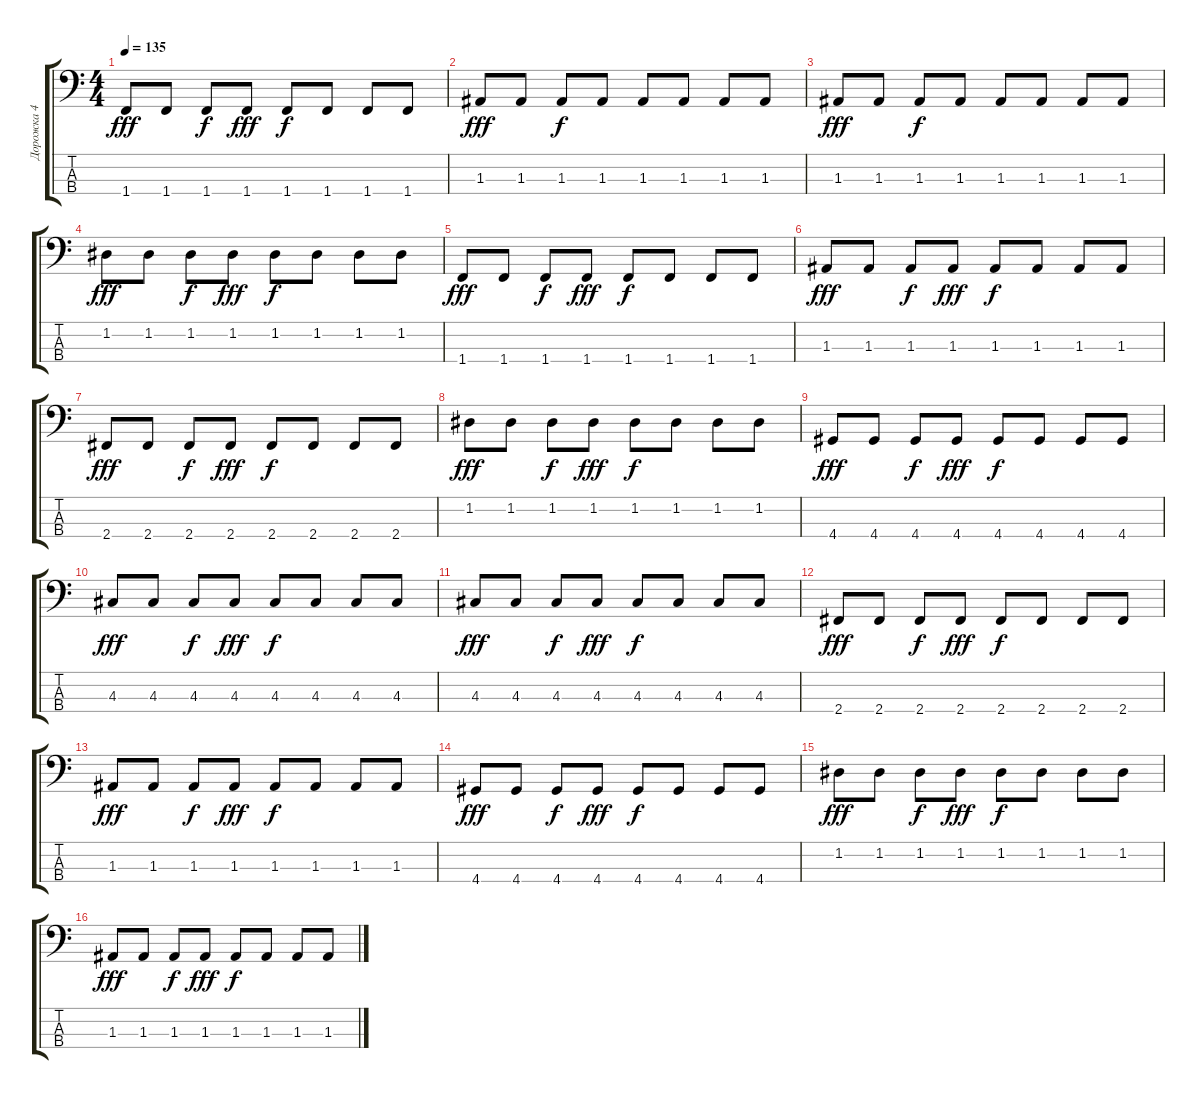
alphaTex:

\track ("Дорожка 4" "Дорожка 4") {instrument slapbass2}
\staff {score tabs}
\tuning (G2 D2 A1 E1) {hide}
\ts (4 4)
\tempo 135
\clef f4
\ks c
1.4.8{dy fff} 1.4.8 1.4.8{dy f} 1.4.8{dy fff} 1.4.8{dy f} 1.4.8 1.4.8 1.4.8 |
1.3.8{dy fff} 1.3.8 1.3.8{dy f} 1.3.8 1.3.8 1.3.8 1.3.8 1.3.8 |
1.3.8{dy fff} 1.3.8 1.3.8{dy f} 1.3.8 1.3.8 1.3.8 1.3.8 1.3.8 |
1.2.8{dy fff} 1.2.8 1.2.8{dy f} 1.2.8{dy fff} 1.2.8{dy f} 1.2.8 1.2.8 1.2.8 |
1.4.8{dy fff} 1.4.8 1.4.8{dy f} 1.4.8{dy fff} 1.4.8{dy f} 1.4.8 1.4.8 1.4.8 |
1.3.8{dy fff} 1.3.8 1.3.8{dy f} 1.3.8{dy fff} 1.3.8{dy f} 1.3.8 1.3.8 1.3.8 |
2.4.8{dy fff} 2.4.8 2.4.8{dy f} 2.4.8{dy fff} 2.4.8{dy f} 2.4.8 2.4.8 2.4.8 |
1.2.8{dy fff} 1.2.8 1.2.8{dy f} 1.2.8{dy fff} 1.2.8{dy f} 1.2.8 1.2.8 1.2.8 |
4.4.8{dy fff} 4.4.8 4.4.8{dy f} 4.4.8{dy fff} 4.4.8{dy f} 4.4.8 4.4.8 4.4.8 |
4.3.8{dy fff} 4.3.8 4.3.8{dy f} 4.3.8{dy fff} 4.3.8{dy f} 4.3.8 4.3.8 4.3.8 |
4.3.8{dy fff} 4.3.8 4.3.8{dy f} 4.3.8{dy fff} 4.3.8{dy f} 4.3.8 4.3.8 4.3.8 |
2.4.8{dy fff} 2.4.8 2.4.8{dy f} 2.4.8{dy fff} 2.4.8{dy f} 2.4.8 2.4.8 2.4.8 |
1.3.8{dy fff} 1.3.8 1.3.8{dy f} 1.3.8{dy fff} 1.3.8{dy f} 1.3.8 1.3.8 1.3.8 |
4.4.8{dy fff} 4.4.8 4.4.8{dy f} 4.4.8{dy fff} 4.4.8{dy f} 4.4.8 4.4.8 4.4.8 |
1.2.8{dy fff} 1.2.8 1.2.8{dy f} 1.2.8{dy fff} 1.2.8{dy f} 1.2.8 1.2.8 1.2.8 |
1.3.8{dy fff} 1.3.8 1.3.8{dy f} 1.3.8{dy fff} 1.3.8{dy f} 1.3.8 1.3.8 1.3.8
